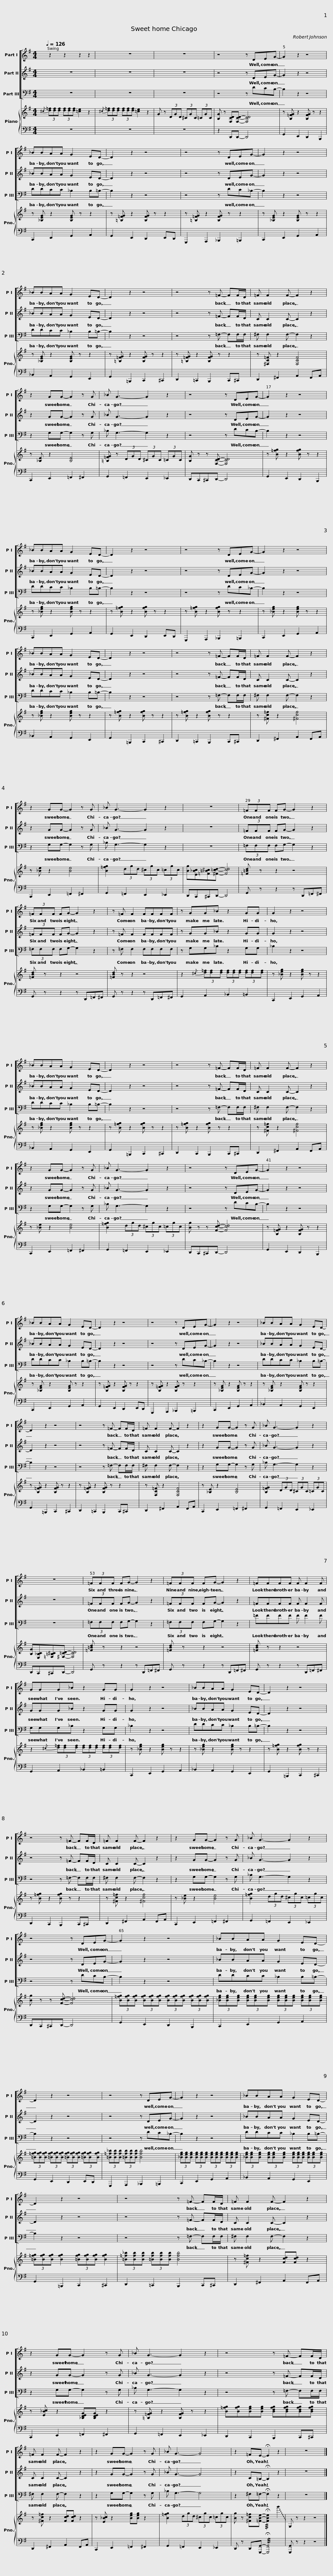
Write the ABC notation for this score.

X:1
%%score [ 1 2 3 ] { 4 | 5 }
L:1/8
Q:1/4=126
M:4/4
I:linebreak $
K:G
V:1 treble
V:2 treble
V:3 bass
V:4 treble
V:5 bass
V:1
 z2 z2 z2 z2 | z8 | z8 |$ z4 z DEG- | G2 z2 z4 | %5
 _BBAA G2 ED- |$ D2 z2 z4 | z4 z DEG- | G2 z2 z4 |$ _BBAA G2 ED- | %10
 D2 z2 z4 | z4 z =F- FF/D/ |$ =F F2 F- F2 z2 | z2 GG- G2 z G | _B G3- G2 z2 |$ %15
 z4 z DEG- | G2 z2 z4 | _BBAA G2 ED- |$ D2 z2 z4 | z4 z DEG- | %20
 G2 z2 z4 | _BBAA G2 ED- |$ D2 z2 z4 | z4 z =F- FF/D/ | =F F2 F- F2 z2 | %25
 z2 GG- G2 z G |$ _B G3- G2 z2 | z8 | (3=FFF FG- G2 z2 |$ (3=FFF FG- G2 z2 | %30
 z =F F2 FFFF | z GG_B z2 GG |$ G2 z2 z4 | _BBAA G2 ED- | D2 z2 z4 | %35
 z4 z =F- FF/D/ |$ =F F2 F- F2 z2 | z2 GG- G2 z G | _B G3- G2 z2 |$ z4 z DEG- | %40
 G2 z2 z4 | _BBAA G2 ED- |$ D2 z2 z4 | z4 z DEG- | G2 z2 z4 |$ %45
 _BBAA G2 ED- | D2 z2 z4 | z4 z =F- FF/D/ |$ =F F2 F- F2 z2 | z2 GG- G2 z G | %50
 _B G3- G2 z2 |$ z8 | (3=FFF FG- G2 z2 |$ (3=FFF FG- G2 z2 | =FFFF F F2 F |$ %55
 GGG_B z2 GG | G2 z2 z4 | _BBAA G2 ED- | D2 z2 z4 |$ z4 z =F- FF/D/ | %60
 =F F2 F- F2 z2 | z2 GG- G2 z G |$ _B G3- G2 z2 | z4 z DEG- |$ G2 z2 z4 | %65
 _BBAA G2 ED- |$ D2 z2 z4 | z4 z DEG- |$ G2 z2 z4 | _BBAA G2 ED- | %70
 D2 z2 z4 |$ z4 z =F- FF/D/ | =F F2 F- F2 z2 | z2 GG- G2 z G |$ _B G3- G2 z2 | %75
 z4 z =F- FF/D/ | =F F2 F- F2 z2 |$ z2 GG- G2 z G | _B G3- G4 | z2 =FE- !fermata!E2 z2 | %80
 z8 |] %81
V:2
 z8 | z8 | z8 |$ z4 z DEG- | G2 z2 z4 | %5
 _BBAA G2 ED- |$ D2 z2 z4 | z4 z DEG- | G2 z2 z4 |$ _BBAA G2 ED- | %10
 D2 z2 z4 | z4 z =F- FF/D/ |$ C C2 C- C2 z2 | z2 GG- G2 z G | _B G3- G2 z2 |$ %15
 z4 z DEG- | G2 z2 z4 | _BBAA G2 ED- |$ D2 z2 z4 | z4 z DEG- | %20
 G2 z2 z4 | _BBAA G2 ED- |$ D2 z2 z4 | z4 z =F- FF/D/ | C C2 C- C2 z2 | %25
 z2 GG- G2 z G |$ _B G3- G2 z2 | z8 | (3=FFF FG- G2 z2 |$ (3=FFF FG- G2 z2 | %30
 z =F F2 FFFF | z GG_B z2 GG |$ G2 z2 z4 | _BBAA G2 ED- | D2 z2 z4 | %35
 z4 z =F- FF/D/ |$ C C2 C- C2 z2 | z2 GG- G2 z G | _B G3- G2 z2 |$ z4 z DEG- | %40
 G2 z2 z4 | _BBAA G2 ED- |$ D2 z2 z4 | z4 z DEG- | G2 z2 z4 |$ %45
 _BBAA G2 ED- | D2 z2 z4 | z4 z =F- FF/D/ |$ C C2 C- C2 z2 | z2 GG- G2 z G | %50
 _B G3- G2 z2 |$ z8 | (3=FFF FG- G2 z2 |$ (3=FFF FG- G2 z2 | =FFFF F F2 F |$ %55
 GGG_B z2 GG | G2 z2 z4 | _BBAA G2 ED- | D2 z2 z4 |$ z4 z =F- FF/D/ | %60
 C C2 C- C2 z2 | z2 GG- G2 z G |$ _B G3- G2 z2 | z4 z DEG- |$ G2 z2 z4 | %65
 _BBAA G2 ED- |$ D2 z2 z4 | z4 z DEG- |$ G2 z2 z4 | _BBAA G2 ED- | %70
 D2 z2 z4 |$ z4 z =F- FF/D/ | C C2 C- C2 z2 | z2 GG- G2 z G |$ _B G3- G2 z2 | %75
 z4 z =F- FF/D/ | C C2 C- C2 z2 |$ z2 GG- G2 z G | _B G3- G4 | z2 C=B,- !fermata!B,2 z2 | %80
 z8 |] %81
V:3
 z8 | z8 | z8 |$ z4 z DCB,- | B,2 z2 z4 | %5
 DDCC _B,2 B,=B,- |$ B,2 z2 z4 | z4 z DC_B,- | B,2 z2 z4 |$ DDCC _B,2 B,=B,- | %10
 B,2 z2 z4 | z4 z =F,- F,F,/F,/ |$ ^F, F,2 F,- F,2 z2 | z2 G,G,- G,2 z G, | _B, G,3- G,2 z2 |$ %15
 z4 z DCB,- | B,2 z2 z4 | DDCC _B,2 B,=B,- |$ B,2 z2 z4 | z4 z DC_B,- | %20
 B,2 z2 z4 | DDCC _B,2 B,=B,- |$ B,2 z2 z4 | z4 z =F,- F,F,/F,/ | ^F, F,2 F,- F,2 z2 | %25
 z2 G,G,- G,2 z G, |$ _B, G,3- G,2 z2 | z8 | (3=F,F,F, F,G,- G,2 z2 |$ (3=F,F,F, F,G,- G,2 z2 | %30
 z =F, F,2 F,F,F,F, | z G,G,_B, z2 G,G, |$ _B,2 z2 z4 | DDCC _B,2 B,=B,- | B,2 z2 z4 | %35
 z4 z =F,- F,F,/F,/ |$ ^F, F,2 F,- F,2 z2 | z2 G,G,- G,2 z G, | _B, G,3- G,2 z2 |$ z4 z DCB,- | %40
 B,2 z2 z4 | DDCC _B,2 B,=B,- |$ B,2 z2 z4 | z4 z DC_B,- | B,2 z2 z4 |$ %45
 DDCC _B,2 B,=B,- | B,2 z2 z4 | z4 z =F,- F,F,/F,/ |$ ^F, F,2 F,- F,2 z2 | z2 G,G,- G,2 z G, | %50
 _B, G,3- G,2 z2 |$ z8 | (3=F,F,F, F,G,- G,2 z2 |$ (3=F,F,F, F,G,- G,2 z2 | =FFFF F F2 F |$ %55
 G,G,G,_B, z2 G,G, | _B,2 z2 z4 | DDCC _B,2 B,=B,- | B,2 z2 z4 |$ z4 z =F,- F,F,/F,/ | %60
 ^F, F,2 F,- F,2 z2 | z2 G,G,- G,2 z G, |$ _B, G,3- G,2 z2 | z4 z DCB,- |$ B,2 z2 z4 | %65
 DDCC _B,2 B,=B,- |$ B,2 z2 z4 | z4 z DC_B,- |$ B,2 z2 z4 | DDCC _B,2 B,=B,- | %70
 B,2 z2 z4 |$ z4 z =F,- F,F,/F,/ | ^F, F,2 F,- F,2 z2 | z2 G,G,- G,2 z G, |$ _B, G,3- G,2 z2 | %75
 z4 z =F,- F,F,/F,/ | ^F, F,2 F,- F,2 z2 |$ z2 G,G,- G,2 z G, | _B, G,3- G,4 | z2 ^F,=F,- !fermata!F,2 z2 | %80
 z8 |] %81
V:4
{/^c} (3[d=f][df][df] (3[df][df][df] [=ce]2 z2 |{/^c} (3[d=f][df][df] (3[df][df][df] [=ce]2 z2 | G z (3DGD (3^CGC (3=CGC |$ [B,G] z [F,CD][F,CD]- [F,CD]4 | z [B,=FG] z2 [B,FG] z z2 | %5
 z [_B,EG] z2 [B,EG] z z2 |$ z [=B,=FG] z2 [B,FG] z z2 | z [=B,=FG] z2 [B,FG] z z2 | z [_B,EG] z2 [B,EG] z z2 |$ z [_B,EG] z2 [B,EG] z z2 | %10
 z [=B,=FG] z2 [B,FG] z z2 | z [=B,=FG] z2 [B,FG] z z2 |$ z [^F,C=F] z2 [F,CF]4 | z [_B,E] z2 [B,E]4 | [=B,=FG] z (3DGD (3^CGC (3=CGC |$ %15
 [B,G] z z [F,CD]- [F,CD]4 | z [B=fg] z2 [Bfg] z z2 | z [_Beg] z2 [Beg] z z2 |$ z [B=fg] z2 [Bfg] z z2 | z [B=fg] z2 [Bfg] z z2 | %20
 z [_Beg] z2 [Beg] z z2 | z [_Beg] z2 [Beg] z z2 |$ z [B=fg] z2 [Bfg] z z2 | z [B=fg] z2 [Bfg] z z2 | z [^Fc=f] z2 [^Fcf]4 | %25
 z [_Be] z2 [Be]4 |$ [B=fg]2 (3dgd (3^cgc (3=cgc | [Bg][E_Bc][=F=B^c][^F=cd]- [Fcd]4 | [=F=Bd] z z2 z4 |$ [=FBd] z z2 z4 | %30
 [=FBd] z z2 z4 | z2{/^c} (3[d=f][df][df] (3[df][df][df] (3[df][df][df] |$ z [_Beg] z2 [Beg] z z2 | z [_Beg] z2 [Beg] z z2 | z [B=fg] z2 [Bfg] z z2 | %35
 z [B=fg] z2 [Bfg] z z2 |$ z [^Fc=f] z2 [^Fcf]4 | z [_Be] z2 [Be]4 | [B=fg]2 (3dgd (3^cgc (3=cgc |$ [Bg] z z [Fcd]- [Fcd]4 | %40
 z [B,=FG] z2 [B,FG] z z2 | z [_B,EG] z2 [B,EG] z z2 |$ z [B,=FG] z2 [B,FG] z z2 | z [B,=FG] z2 [B,FG] z z2 | z [_B,EG] z2 [B,EG] z z2 |$ %45
 z [_B,EG] z2 [B,EG] z z2 | z [B,=FG] z2 [B,FG] z z2 | z [B,=FG] z2 [B,FG] z z2 |$ z [F,C=F] z2 [F,CF]4 | z [_B,E] z2 [B,E]4 | %50
 [B,=FG]2 (3DGD (3^CGC (3=CGC |$ [B,G][E,_B,C][=F,=B,^C][^F,=CD]- [F,CD]4 | [=F=Bd] z z2 z4 |$ [=FBd] z z2 z4 | [=FBd] z z2 z4 |$ %55
 z2{/^c} (3[d=f][df][df] (3[df][df][df] (3[df][df][df] | z [_Beg] z2 [Beg] z z2 | z [_Beg] z2 [Beg] z z2 | z [B=fg] z2 [Bfg] z z2 |$ z [B=fg] z2 [Bfg] z z2 | %60
 z [^Fc=f] z2 [^Fcf]4 | z [_Be] z2 [Be]4 |$ [B=fg]2 (3dgd (3^cgc (3=cgc | [Bg] z z [Fcd]- [Fcd]4 |$ (3[B=fg][Bfg][Bfg] (3[Bfg][Bfg][Bfg] (3[Bfg][Bfg][Bfg] (3[Bfg][Bfg][Bfg] | %65
 (3[_Beg][Beg][Beg] (3[Beg][Beg][Beg] (3[Beg][Beg][Beg] (3[Beg][Beg][Beg] |$ (3[=B=fg][Bfg][Bfg] (3[=Bfg][Bfg][Bfg] (3[=Bfg][Bfg][Bfg] (3[=Bfg][Bfg][Bfg] | (3[=B=f_b][Bfb][Bfb] (3[=Bfb][Bfb][Bfb] [Bfb]4 |$ (3[_Beg][Beg][Beg] (3[Beg][Beg][Beg] (3[Beg][Beg][Beg] (3[Beg][Beg][Beg] | (3[_Beg][Beg][Beg] (3[Beg][Beg][Beg] (3[Beg][Beg][Beg] (3[Beg][Beg][Beg] | %70
 (3[=B=fg][Bfg][Bfg] [Bfg]2 (3[=Bfg][Bfg][Bfg] [Bfg]2 |$ (3[=B=f_b][Bfb][Bfb] (3[=Bfb][Bfb][Bfb] [Bfb]4 | z [^Fc=f] z2 [Fcd][Fcd] z2 | z [E_Bc] z2 [_B,DEG][B,DEG] z2 |$ z [=B,=FG] z2 [B,FG] z z2 | %75
 [B=fg][Bfg][Beg][Beg] [Bdfg][Bdfg][Bdfg][Bdfg] | z [^Fc=f] z2 [Fcd][Fcd] z2 |$ z [E_Bc] z2 [Beg][Beg] z2 | [B=fg]2 (3dgd (3^cgc (3=cgc | [Bg] z [^Fc=f][=FBe]- !///!!fermata![FBe]2 !~(!g'2 | %80
 !~)!G, z z2 z4 |] %81
V:5
 z8 | z8 | z8 |$ z2 D,,D,,- D,,4 | G,,2 E,,2 D,,2 B,,,2 | %5
 C,,2 E,,2 G,,2 A,,2 |$ G,,2 E,,2 D,,2 E,,D,, | G,,,2 A,,,2 _B,,,2 =B,,,2 | C,,2 E,,2 G,,2 A,,2 |$ _B,,2 A,,2 G,,2 E,,2 | %10
 G,,2 =B,,,2 C,,2 ^C,,2 | D,,2 =C,,2 B,,,2 C,,^C,, |$ D,,2 ^F,,2 A,,2 F,,A,, | C,,2 E,,2 =F,,2 ^F,,2 | G,,2 =F,,2 E,,2 _E,,2 |$ %15
 D,,C,,^C,,D,,- D,,4 | G,,2 E,,2 D,,2 B,,,2 | C,,2 E,,2 G,,2 A,,2 |$ G,,2 E,,2 D,,2 E,,D,, | G,,,2 A,,,2 _B,,,2 =B,,,2 | %20
 C,,2 E,,2 G,,2 A,,2 | _B,,2 A,,2 G,,2 E,,2 |$ G,,2 =B,,,2 C,,2 ^C,,2 | D,,2 =C,,2 B,,,2 C,,^C,, | D,,2 ^F,,2 A,,2 F,,A,, | %25
 C,,2 E,,2 =F,,2 ^F,,2 |$ G,,2 =F,,2 E,,2 _E,,2 | D,,C,,^C,,D,,- D,,4 | G,, z z2 z D,,=F,,^F,, |$ G,, z z2 z D,,=F,,^F,, | %30
 G,, z z2 z D,,=F,,^F,, | G,,2 A,,2 _B,,2 =B,,2 |$ C,,2 E,,2 G,,2 A,,2 | _B,,2 A,,2 G,,2 E,,2 | G,,2 =B,,,2 C,,2 ^C,,2 | %35
 D,,2 C,,2 B,,,2 C,,^C,, |$ D,,2 ^F,,2 A,,2 F,,A,, | C,,2 E,,2 =F,,2 ^F,,2 | G,,2 =F,,2 E,,2 _E,,2 |$ D,,C,,^C,,D,,- D,,4 | %40
 G,,2 E,,2 D,,2 B,,,2 | C,,2 E,,2 G,,2 A,,2 |$ G,,2 E,,2 D,,2 E,,D,, | G,,,2 A,,,2 _B,,,2 =B,,,2 | C,,2 E,,2 G,,2 A,,2 |$ %45
 _B,,2 A,,2 G,,2 E,,2 | G,,2 =B,,,2 C,,2 ^C,,2 | D,,2 =C,,2 B,,,2 C,,^C,, |$ D,,2 ^F,,2 A,,2 F,,A,, | C,,2 E,,2 =F,,2 ^F,,2 | %50
 G,,2 =F,,2 E,,2 _E,,2 |$ D,,C,,^C,,D,,- D,,4 | G,, z z2 z D,,=F,,^F,, |$ G,, z z2 z D,,=F,,^F,, | G,, z z2 z D,,=F,,^F,, |$ %55
 G,,2 A,,2 _B,,2 =B,,2 | C,,2 E,,2 G,,2 A,,2 | _B,,2 A,,2 G,,2 E,,2 | G,,2 =B,,,2 C,,2 ^C,,2 |$ D,,2 C,,2 B,,,2 C,,^C,, | %60
 D,,2 ^F,,2 A,,2 F,,A,, | C,,2 E,,2 =F,,2 ^F,,2 |$ G,,2 =F,,2 E,,2 _E,,2 | D,,C,,^C,,D,,- D,,4 |$ G,,2 E,,2 D,,2 B,,,2 | %65
 C,,2 E,,2 G,,2 A,,2 |$ G,,2 E,,2 D,,2 E,,D,, | G,,,2 A,,,2 _B,,,2 =B,,,2 |$ C,,2 E,,2 G,,2 A,,2 | _B,,2 A,,2 G,,2 E,,2 | %70
 G,,2 =B,,,2 C,,2 ^C,,2 |$ D,,2 =C,,2 B,,,2 C,,^C,, | D,,2 ^F,,2 A,,2 F,,A,, | C,,2 E,,2 =F,,2 ^F,,2 |$ G,,2 =F,,2 E,,2 _E,,2 | %75
 D,,2 C,,2 B,,,2 C,,^C,, | D,,2 ^F,,2 A,,2 F,,A,, |$ C,,2 E,,2 =F,,2 ^F,,2 | G,,2 =F,,2 E,,2 _E,,2 | D,, z D,,[G,,,G,,]- !///!!fermata![G,,,G,,]4 | %80
 [G,,,G,,] z z2 z4 |] %81
